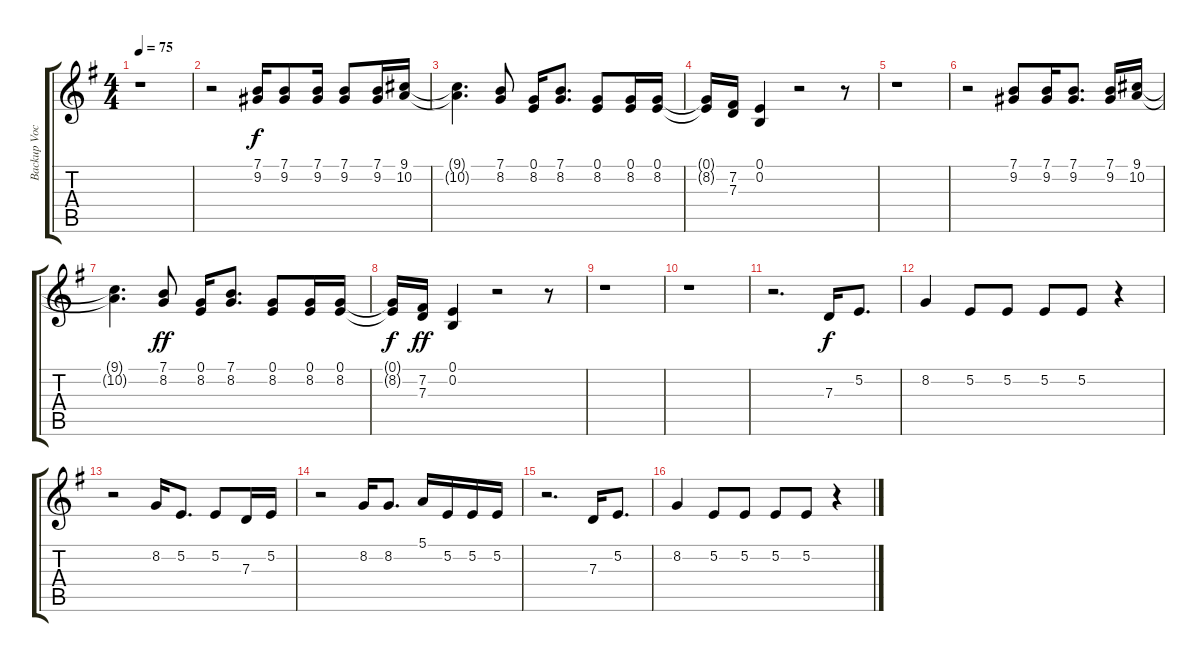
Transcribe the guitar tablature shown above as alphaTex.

\track ("Backup Vocal" "Backup Voc") {instrument choiraahs}
\staff {score tabs}
\tuning (E4 B3 G3 D3 A2 E2) {hide}
\ts (4 4)
\tempo 75
\clef g2
\ks eminor
r.1{dy f} |
r.2 (7.1 9.2).16 (7.1 9.2).8 (7.1 9.2).16 (7.1 9.2).8 (7.1 9.2).16 (9.1 10.2).16 |
(9.1{t} 10.2{t}).4{d} (7.1 8.2).8 (0.1 8.2).16 (7.1 8.2).8{d} (0.1 8.2).8 (0.1 8.2).16 (0.1 8.2).16 |
(0.1{t} 8.2{t}).16 (7.2 7.3).16 (0.1 0.2).4 r.2 r.8 |
r.1 |
r.2 (7.1 9.2).8 (7.1 9.2).16 (7.1 9.2).8{d} (7.1 9.2).16 (9.1 10.2).16 |
(9.1{t} 10.2{t}).4{d} (7.1 8.2).8{dy ff} (0.1 8.2).16 (7.1 8.2).8{d} (0.1 8.2).8 (0.1 8.2).16 (0.1 8.2).16 |
(0.1{t} 8.2{t}).16{dy f} (7.2 7.3).16{dy ff} (0.1 0.2).4 r.2 r.8 |
r.1 |
r.1 |
r.2{d} 7.3.16{dy f} 5.2.8{d} |
8.2.4 5.2.8 5.2.8 5.2.8 5.2.8 r.4 |
r.2 8.2.16 5.2.8{d} 5.2.8 7.3.16 5.2.16 |
r.2 8.2.16 8.2.8{d} 5.1.16 5.2.16 5.2.16 5.2.16 |
r.2{d} 7.3.16 5.2.8{d} |
8.2.4 5.2.8 5.2.8 5.2.8 5.2.8 r.4
